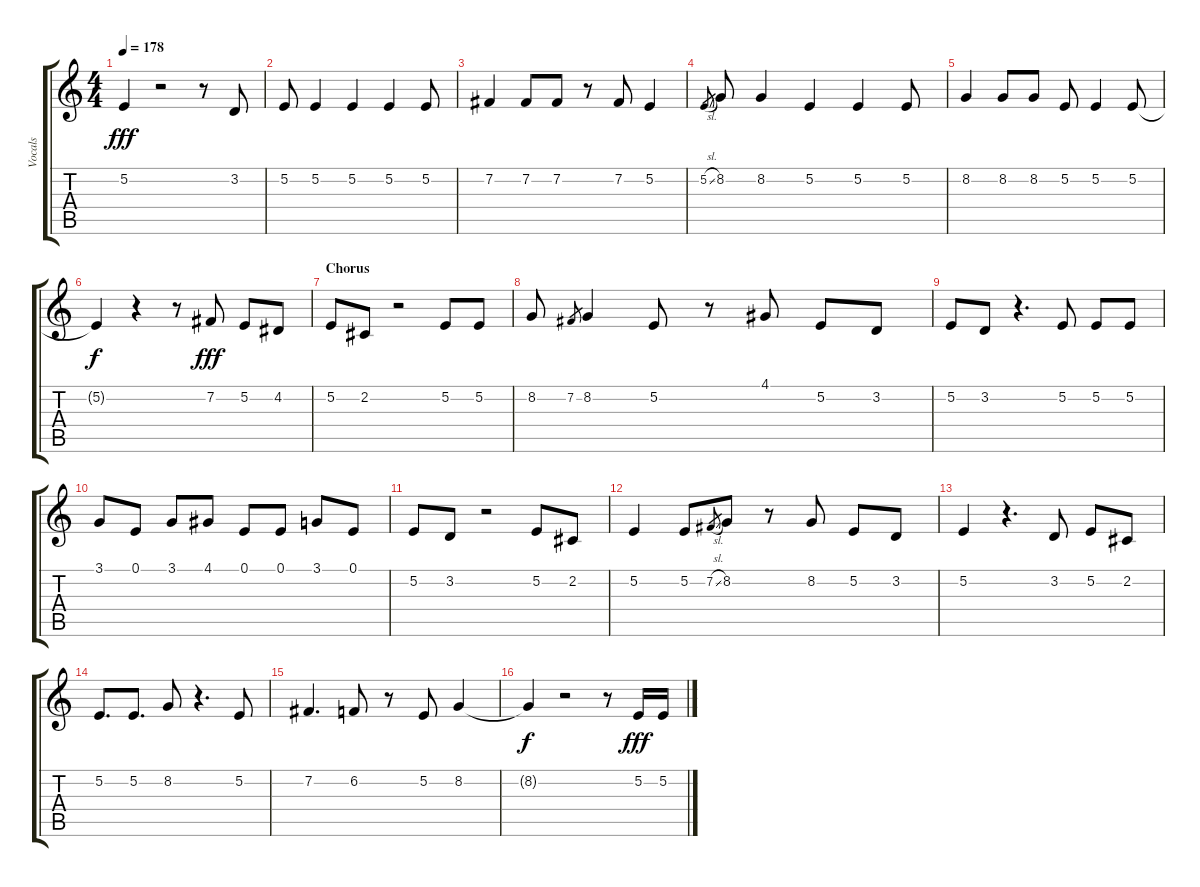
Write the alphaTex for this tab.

\track ("Vocals" "Vocals") {instrument altosax}
\staff {score tabs}
\tuning (E4 B3 G3 D3 A2 E2) {hide}
\ts (4 4)
\tempo 178
\clef g2
\ks c
5.2.4{dy fff} r.2 r.8 3.2.8 |
5.2.8 5.2.4 5.2.4 5.2.4 5.2.8 |
7.2.4 7.2.8 7.2.8 r.8 7.2.8 5.2.4 |
5.2{sl}.8{gr} 8.2.8 8.2.4 5.2.4 5.2.4 5.2.8 |
8.2.4 8.2.8 8.2.8 5.2.8 5.2.4 5.2.8 |
5.2{t}.4{dy f} r.4 r.8 7.2.8{dy fff} 5.2.8 4.2.8 |
\section ("" "Chorus")
5.2.8 2.2.8 r.2 5.2.8 5.2.8 |
8.2.8 7.2.8{gr} 8.2.4 5.2.8 r.8 4.1.8 5.2.8 3.2.8 |
5.2.8 3.2.8 r.4{d} 5.2.8 5.2.8 5.2.8 |
3.1.8 0.1.8 3.1.8 4.1.8 0.1.8 0.1.8 3.1.8 0.1.8 |
5.2.8 3.2.8 r.2 5.2.8 2.2.8 |
5.2.4 5.2.8 7.2{sl}.8{gr} 8.2.8 r.8 8.2.8 5.2.8 3.2.8 |
5.2.4 r.4{d} 3.2.8 5.2.8 2.2.8 |
5.2.8{d} 5.2.8{d} 8.2.8 r.4{d} 5.2.8 |
7.2.4{d} 6.2.8 r.8 5.2.8 8.2.4 |
8.2{t}.4{dy f} r.2 r.8 5.2.16{dy fff} 5.2.16
